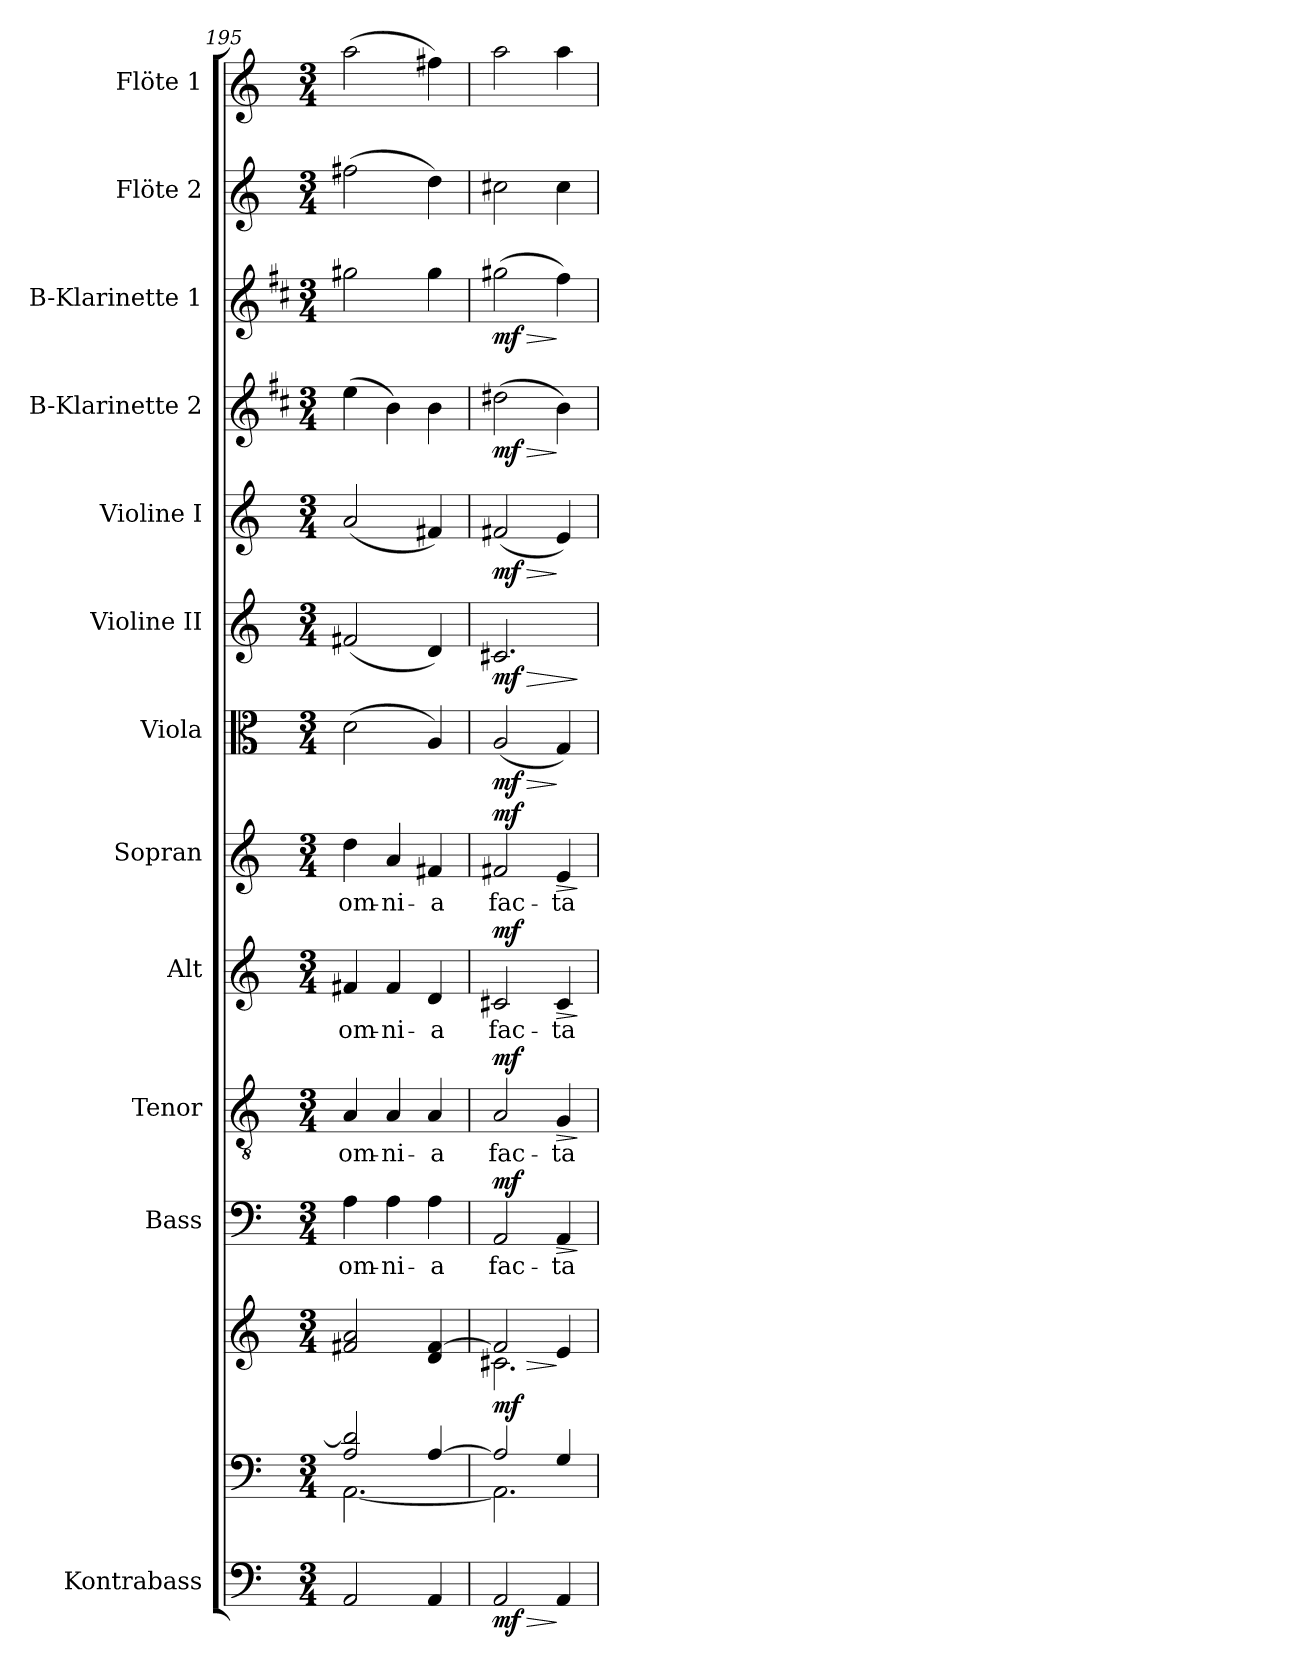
**kern	**dynam	**kern	**kern	**dynam	**kern	**text	**dynam	**kern	**text	**dynam	**kern	**text	**dynam	**kern	**text	**dynam	**kern	**dynam	**kern	**dynam	**kern	**dynam	**kern	**dynam	**kern	**dynam	**kern	**kern
*part13	*part13	*part12	*part12	*part12	*part11	*part11	*part11	*part10	*part10	*part10	*part9	*part9	*part9	*part8	*part8	*part8	*part7	*part7	*part6	*part6	*part5	*part5	*part4	*part4	*part3	*part3	*part2	*part1
*staff14	*staff14	*staff13	*staff12	*staff12/13	*staff11	*staff11	*staff11	*staff10	*staff10	*staff10	*staff9	*staff9	*staff9	*staff8	*staff8	*staff8	*staff7	*staff7	*staff6	*staff6	*staff5	*staff5	*staff4	*staff4	*staff3	*staff3	*staff2	*staff1
*I"Kontrabass	*	*	*	*	*I"Bass	*	*	*I"Tenor	*	*	*I"Alt	*	*	*I"Sopran	*	*	*I"Viola	*	*I"Violine II	*	*I"Violine I	*	*I"B-Klarinette 2	*	*I"B-Klarinette 1	*	*I"Flöte 2	*I"Flöte 1
*I'Kb.	*	*	*	*	*I'B.	*	*	*I'T.	*	*	*I'A.	*	*	*I'S.	*	*	*I'Vla.	*	*I'Vl. II	*	*I'Vl. I	*	*I'B Kl. 2	*	*I'B Kl. 1	*	*I'Fl. 2	*I'Fl. 1
*clefF4	*	*clefF4	*clefG2	*	*clefF4	*	*	*clefGv2	*	*	*clefG2	*	*	*clefG2	*	*	*clefC3	*	*clefG2	*	*clefG2	*	*clefG2	*	*clefG2	*	*clefG2	*clefG2
*ITrd7c12	*	*	*	*	*	*	*	*	*	*	*	*	*	*	*	*	*	*	*	*	*	*	*ITrd1c2	*	*ITrd1c2	*	*	*
*k[]	*	*k[]	*k[]	*	*k[]	*	*	*k[]	*	*	*k[]	*	*	*k[]	*	*	*k[]	*	*k[]	*	*k[]	*	*k[]	*	*k[]	*	*k[]	*k[]
*C:	*	*C:	*C:	*	*C:	*	*	*C:	*	*	*C:	*	*	*C:	*	*	*C:	*	*C:	*	*C:	*	*C:	*	*C:	*	*C:	*C:
*M3/4	*	*M3/4	*M3/4	*	*M3/4	*	*	*M3/4	*	*	*M3/4	*	*	*M3/4	*	*	*M3/4	*	*M3/4	*	*M3/4	*	*M3/4	*	*M3/4	*	*M3/4	*M3/4
=195	=195	=195	=195	=195	=195	=195	=195	=195	=195	=195	=195	=195	=195	=195	=195	=195	=195	=195	=195	=195	=195	=195	=195	=195	=195	=195	=195	=195
*	*	*^	*	*	*	*	*	*	*	*	*	*	*	*	*	*	*	*	*	*	*	*	*	*	*	*	*	*
!	!	!	!	!	!	!	!LO:LY:b	!	!	!LO:LY:b	!	!	!LO:LY:b	!	!	!LO:LY:b	!	!	!	!	!	!	!	!	!	!	!	!	!
2AAA/	.	2A/ 2d/]	[<2.AA\	2f#X/ 2a/	.	4A\	om-	.	4A/	om-	.	4f#X/	om-	.	4dd\	om-	.	(>2d\	.	(<2f#X/	.	(<2a/	.	(>4dd\	.	2ff#X\	.	(>2ff#X\	(>2aa\
!	!	!	!	!	!	!	!LO:LY:b	!	!	!LO:LY:b	!	!	!LO:LY:b	!	!	!LO:LY:b	!	!	!	!	!	!	!	!	!	!	!	!	!
.	.	.	.	.	.	4A\	-ni-	.	4A/	-ni-	.	4f#/	-ni-	.	4a/	-ni-	.	.	.	.	.	.	.	4a\)	.	.	.	.	.
!	!	!	!	!	!	!	!LO:LY:b	!	!	!LO:LY:b	!	!	!LO:LY:b	!	!	!LO:LY:b	!	!	!	!	!	!	!	!	!	!	!	!	!
4AAA/	.	[>4A/	.	4d/ [>4f#/	.	4A\	-a	.	4A/	-a	.	4d/	-a	.	4f#X/	-a	.	4A/)	.	4d/)	.	4f#X/)	.	4a\	.	4ff#\	.	4dd\)	4ff#X\)
=196	=196	=196	=196	=196	=196	=196	=196	=196	=196	=196	=196	=196	=196	=196	=196	=196	=196	=196	=196	=196	=196	=196	=196	=196	=196	=196	=196	=196	=196
!	!LO:HP:b	!	!	!	!LO:HP:b	!	!LO:LY:b	!	!	!LO:LY:b	!	!	!LO:LY:b	!	!	!LO:LY:b	!	!	!LO:HP:b	!	!LO:HP:b	!	!LO:HP:b	!	!LO:HP:b	!	!LO:HP:b	!	!
*	*	*	*	*^	*	*	*	*	*	*	*	*	*	*	*	*	*	*	*	*	*	*	*	*	*	*	*	*	*
!	!LO:DY:n=1:b	!	!	!	!	!LO:DY:n=1:b	!	!	!LO:DY:a	!	!	!LO:DY:a	!	!	!LO:DY:a	!	!	!LO:DY:a	!	!LO:DY:n=1:b	!	!LO:DY:n=1:b	!	!LO:DY:n=1:b	!	!LO:DY:n=1:b	!	!LO:DY:n=1:b	!	!
2AAA/	> mf	2A/]	2.AA\]	2f#/]	2.c#X\	> mf	2AA/	fac-	mf	2A/	fac-	mf	2c#X/	fac-	mf	2f#X/	fac-	mf	(<2A/	> mf	2.c#X/	> mf	(<2f#X/	> mf	(>2cc#X\	> mf	(>2ff#X\	> mf	2cc#X\	2aa\
!	!	!	!	!	!	!	!	!LO:LY:b	!LO:HP:b	!	!LO:LY:b	!LO:HP:b	!	!LO:LY:b	!LO:HP:b	!	!LO:LY:b	!LO:HP:b	!	!	!	!	!	!	!	!	!	!	!	!
4AAA/	]	4G/	.	4e/	.	]	4AA/	-ta	>	4G/	-ta	>	4c#/	-ta	>	4e/	-ta	>	4G/)	]	.	.	4e/)	]	4a\)	]	4ee\)	]	4cc#\	4aa\
*	*	*v	*v	*	*	*	*	*	*	*	*	*	*	*	*	*	*	*	*	*	*	*	*	*	*	*	*	*	*	*
*	*	*	*v	*v	*	*	*	*	*	*	*	*	*	*	*	*	*	*	*	*	*	*	*	*	*	*	*	*	*
.	.	.	.	.	.	.	]	.	.	]	.	.	]	.	.	]	.	.	.	]	.	.	.	.	.	.	.	.
=	=	=	=	=	=	=	=	=	=	=	=	=	=	=	=	=	=	=	=	=	=	=	=	=	=	=	=	=
*-	*-	*-	*-	*-	*-	*-	*-	*-	*-	*-	*-	*-	*-	*-	*-	*-	*-	*-	*-	*-	*-	*-	*-	*-	*-	*-	*-	*-
